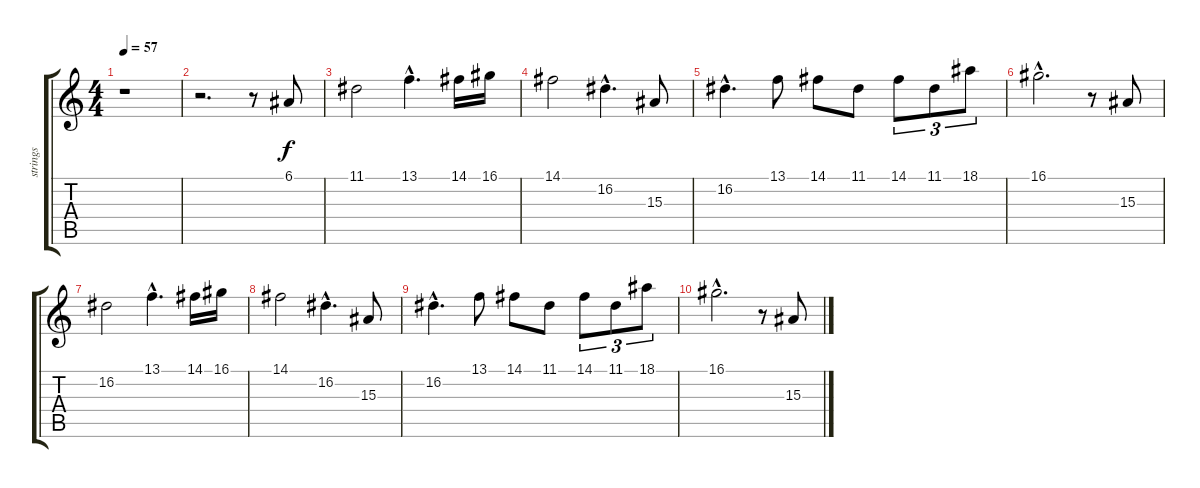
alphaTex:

\track ("strings" "strings") {instrument stringensemble1}
\staff {score tabs}
\tuning (E4 B3 G3 D3 A2 E2) {hide}
\ts (4 4)
\tempo 57
\clef g2
\ks c
r.1{dy f} |
r.2{d} r.8 6.1.8 |
11.1.2 13.1{hac}.4{d} 14.1.16 16.1.16 |
14.1.2 16.2{hac}.4{d} 15.3.8 |
16.2{hac}.4{d} 13.1.8 14.1.8 11.1.8 14.1.8{tu (3 2)} 11.1.8{tu (3 2)} 18.1.8{tu (3 2)} |
16.1{hac}.2{d volume 10} r.8 15.3.8{volume 8} |
16.2.2{volume 8} 13.1{hac}.4{d volume 7} 14.1.16{volume 6} 16.1.16{volume 6} |
14.1.2{volume 6} 16.2{hac}.4{d volume 5} 15.3.8{volume 5} |
16.2{hac}.4{d volume 4} 13.1.8{volume 4} 14.1.8{volume 3} 11.1.8{volume 3} 14.1.8{tu (3 2) volume 3} 11.1.8{tu (3 2) volume 3} 18.1.8{tu (3 2) volume 3} |
16.1{hac}.2{d volume 2} r.8 15.3.8{volume 1}
